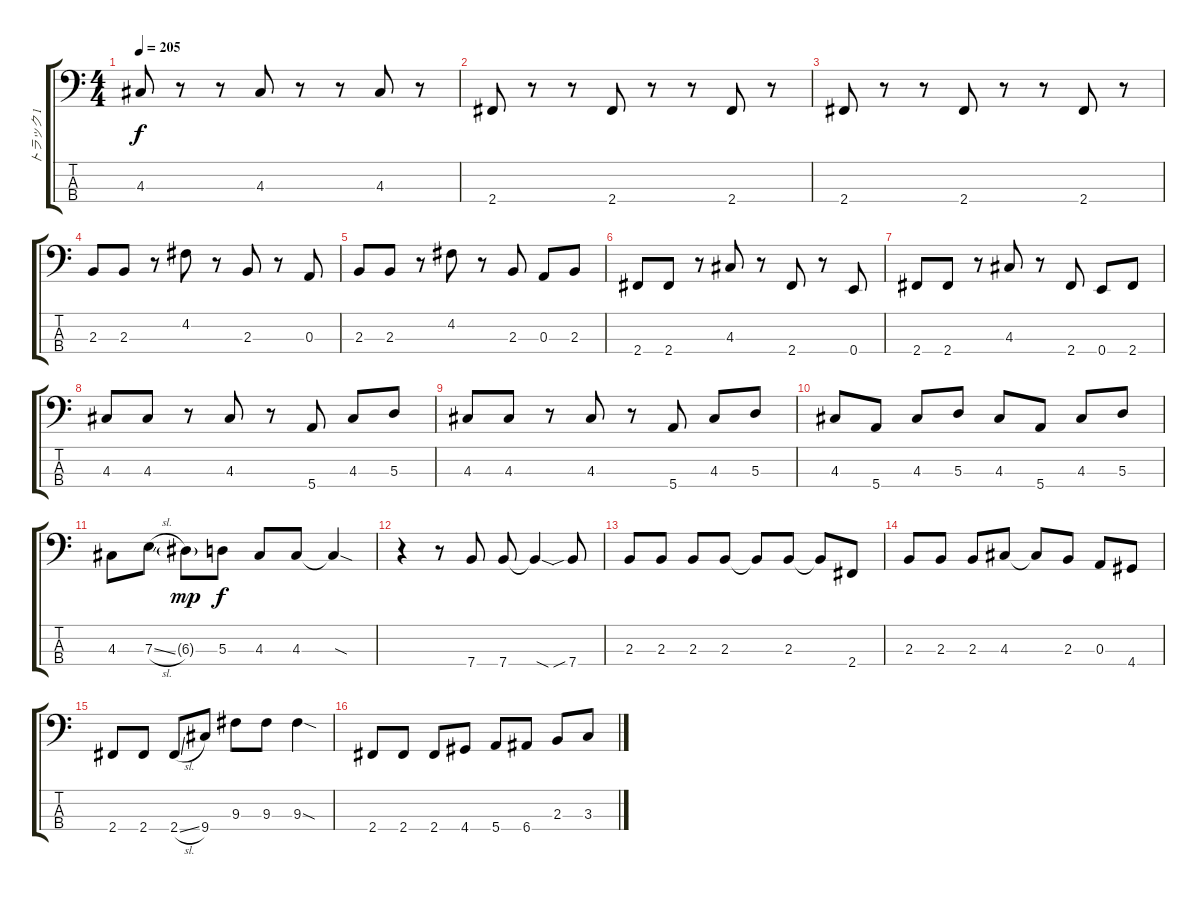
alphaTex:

\track ("トラック 1" "トラック 1") {instrument electricbasspick}
\staff {score tabs}
\tuning (G2 D2 A1 E1) {hide}
\ts (4 4)
\tempo 205
\clef f4
\ks c
4.3.8{dy f} r.8 r.8 4.3.8 r.8 r.8 4.3.8 r.8 |
2.4.8 r.8 r.8 2.4.8 r.8 r.8 2.4.8 r.8 |
2.4.8 r.8 r.8 2.4.8 r.8 r.8 2.4.8 r.8 |
2.3.8 2.3.8 r.8 4.2.8 r.8 2.3.8 r.8 0.3.8 |
2.3.8 2.3.8 r.8 4.2.8 r.8 2.3.8 0.3.8 2.3.8 |
2.4.8 2.4.8 r.8 4.3.8 r.8 2.4.8 r.8 0.4.8 |
2.4.8 2.4.8 r.8 4.3.8 r.8 2.4.8 0.4.8 2.4.8 |
4.3.8 4.3.8 r.8 4.3.8 r.8 5.4.8 4.3.8 5.3.8 |
4.3.8 4.3.8 r.8 4.3.8 r.8 5.4.8 4.3.8 5.3.8 |
4.3.8 5.4.8 4.3.8 5.3.8 4.3.8 5.4.8 4.3.8 5.3.8 |
4.3.8 7.3{sl}.8 6.3{g}.8{dy mp} 5.3.8{dy f} 4.3.8 4.3.8 4.3{sod t}.4 |
r.4 r.8 7.4.8 7.4.8 7.4{sod t}.4 7.4{sib}.8 |
2.3.8 2.3.8 2.3.8 2.3.8 2.3{t}.8 2.3.8 2.3{t}.8 2.4.8 |
2.3.8 2.3.8 2.3.8 4.3.8 4.3{t}.8 2.3.8 0.3.8 4.4.8 |
2.4.8 2.4.8 2.4{sl}.8 9.4.8 9.3.8 9.3.8 9.3{sod}.4 |
2.4.8 2.4.8 2.4.8 4.4.8 5.4.8 6.4.8 2.3.8 3.3.8
